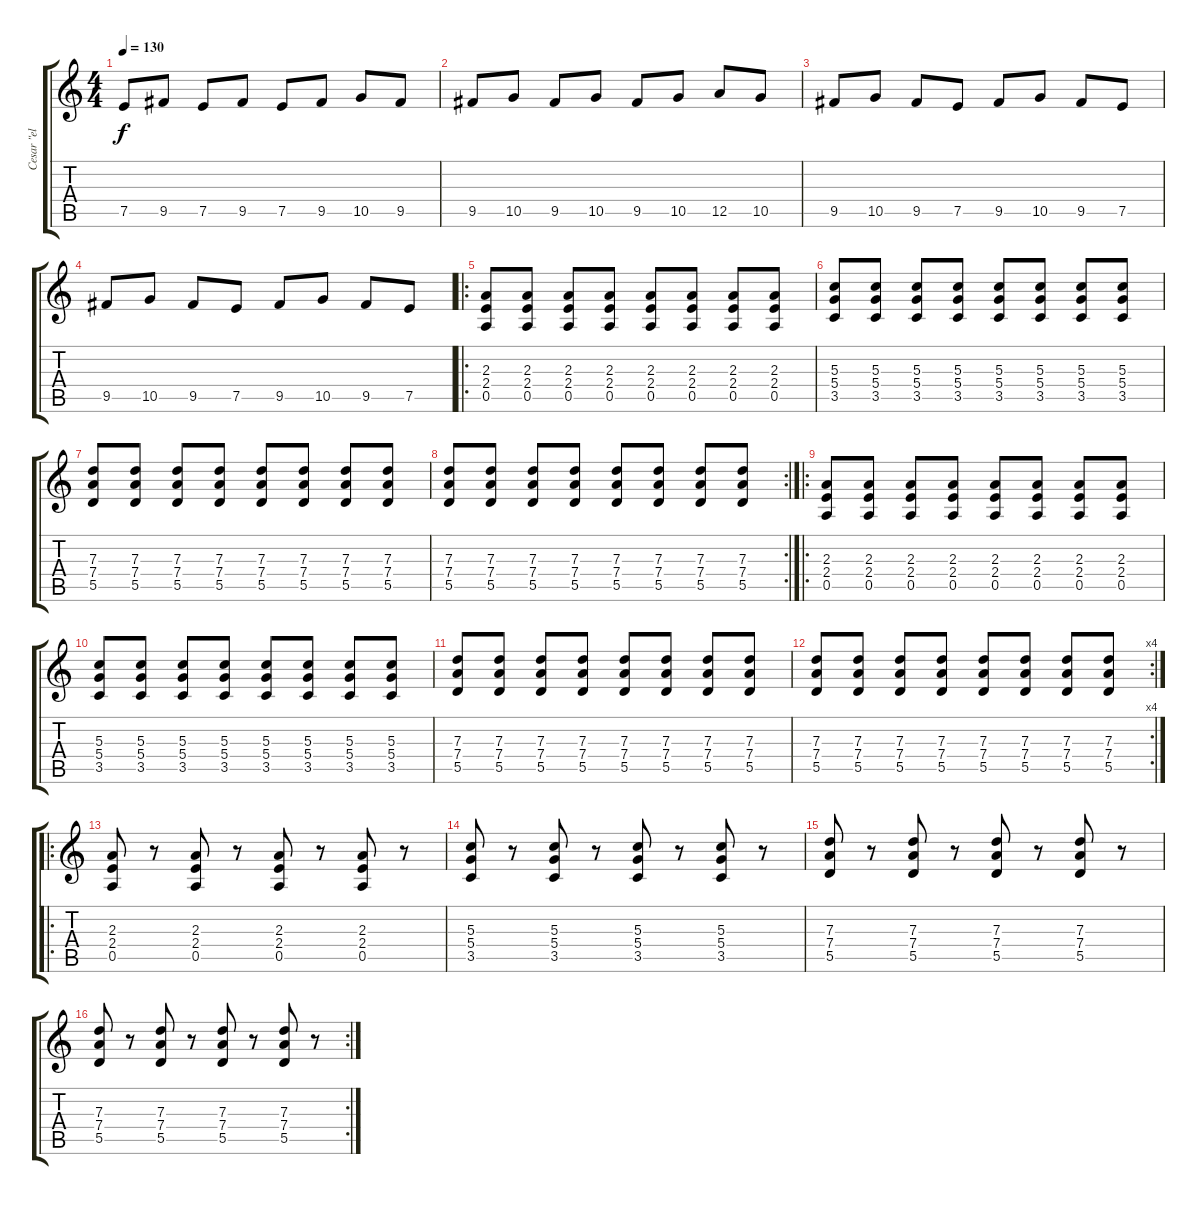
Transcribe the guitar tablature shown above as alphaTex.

\track ("Cesar \"el vampiro\" Lopez" "Cesar \"el ") {instrument distortionguitar}
\staff {score tabs}
\tuning (E4 B3 G3 D3 A2 E2) {hide}
\ts (4 4)
\tempo 130
\clef g2
\ks c
7.5.8{dy f} 9.5.8 7.5.8 9.5.8 7.5.8 9.5.8 10.5.8 9.5.8 |
9.5.8 10.5.8 9.5.8 10.5.8 9.5.8 10.5.8 12.5.8 10.5.8 |
9.5.8 10.5.8 9.5.8 7.5.8 9.5.8 10.5.8 9.5.8 7.5.8 |
9.5.8 10.5.8 9.5.8 7.5.8 9.5.8 10.5.8 9.5.8 7.5.8 |
\ro
(2.3 2.4 0.5).8 (2.3 2.4 0.5).8 (2.3 2.4 0.5).8 (2.3 2.4 0.5).8 (2.3 2.4 0.5).8 (2.3 2.4 0.5).8 (2.3 2.4 0.5).8 (2.3 2.4 0.5).8 |
(5.3 5.4 3.5).8 (5.3 5.4 3.5).8 (5.3 5.4 3.5).8 (5.3 5.4 3.5).8 (5.3 5.4 3.5).8 (5.3 5.4 3.5).8 (5.3 5.4 3.5).8 (5.3 5.4 3.5).8 |
(7.3 7.4 5.5).8 (7.3 7.4 5.5).8 (7.3 7.4 5.5).8 (7.3 7.4 5.5).8 (7.3 7.4 5.5).8 (7.3 7.4 5.5).8 (7.3 7.4 5.5).8 (7.3 7.4 5.5).8 |
\rc 2
(7.3 7.4 5.5).8 (7.3 7.4 5.5).8 (7.3 7.4 5.5).8 (7.3 7.4 5.5).8 (7.3 7.4 5.5).8 (7.3 7.4 5.5).8 (7.3 7.4 5.5).8 (7.3 7.4 5.5).8 |
\ro
(2.3 2.4 0.5).8 (2.3 2.4 0.5).8 (2.3 2.4 0.5).8 (2.3 2.4 0.5).8 (2.3 2.4 0.5).8 (2.3 2.4 0.5).8 (2.3 2.4 0.5).8 (2.3 2.4 0.5).8 |
(5.3 5.4 3.5).8 (5.3 5.4 3.5).8 (5.3 5.4 3.5).8 (5.3 5.4 3.5).8 (5.3 5.4 3.5).8 (5.3 5.4 3.5).8 (5.3 5.4 3.5).8 (5.3 5.4 3.5).8 |
(7.3 7.4 5.5).8 (7.3 7.4 5.5).8 (7.3 7.4 5.5).8 (7.3 7.4 5.5).8 (7.3 7.4 5.5).8 (7.3 7.4 5.5).8 (7.3 7.4 5.5).8 (7.3 7.4 5.5).8 |
\rc 4
(7.3 7.4 5.5).8 (7.3 7.4 5.5).8 (7.3 7.4 5.5).8 (7.3 7.4 5.5).8 (7.3 7.4 5.5).8 (7.3 7.4 5.5).8 (7.3 7.4 5.5).8 (7.3 7.4 5.5).8 |
\ro
(2.3 2.4 0.5).8 r.8 (2.3 2.4 0.5).8 r.8 (2.3 2.4 0.5).8 r.8 (2.3 2.4 0.5).8 r.8 |
(5.3 5.4 3.5).8 r.8 (5.3 5.4 3.5).8 r.8 (5.3 5.4 3.5).8 r.8 (5.3 5.4 3.5).8 r.8 |
(7.3 7.4 5.5).8 r.8 (7.3 7.4 5.5).8 r.8 (7.3 7.4 5.5).8 r.8 (7.3 7.4 5.5).8 r.8 |
\rc 2
(7.3 7.4 5.5).8 r.8 (7.3 7.4 5.5).8 r.8 (7.3 7.4 5.5).8 r.8 (7.3 7.4 5.5).8 r.8
